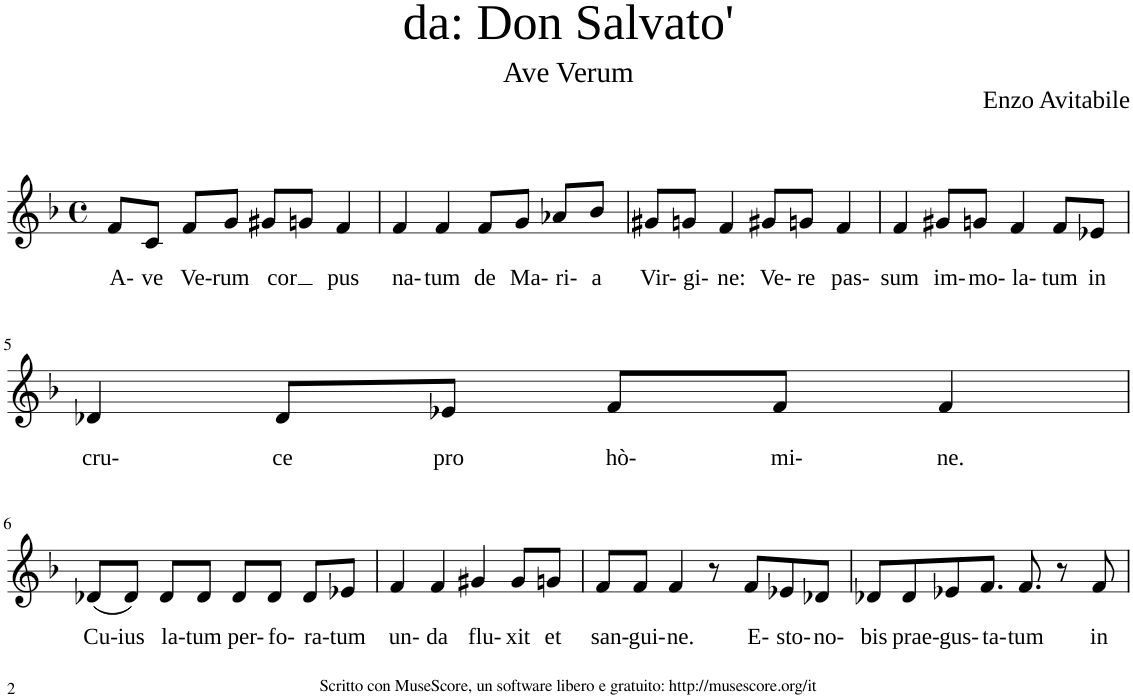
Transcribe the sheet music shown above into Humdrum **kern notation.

**kern	**text
*part1	*part1
*staff1	*staff1
*I"Flute	*
*clefG2	*
*Trd4c7	*
*k[b-]	*
*M4/4	*
*met(c)	*
=1	=1
!	!LO:LY:b
8f/L	A-
!	!LO:LY:b
8c/J	ve
!	!LO:LY:b
8f/L	Ve-
!	!LO:LY:b
8g/J	rum
!	!LO:LY:b
8g#X/L	-cor
8gn/J	.
!	!LO:LY:b
4f/	pus
=2	=2
!	!LO:LY:b
4f/	na-
!	!LO:LY:b
4f/	tum
!	!LO:LY:b
8f/L	de
!	!LO:LY:b
8g/J	Ma-
!	!LO:LY:b
8a-X/L	ri-
!	!LO:LY:b
8b-/J	a
=3	=3
!	!LO:LY:b
8g#X/L	Vir-
!	!LO:LY:b
8gn/J	gi-
!	!LO:LY:b
4f/	ne:
!	!LO:LY:b
8g#X/L	Ve-
!	!LO:LY:b
8gn/J	re
!	!LO:LY:b
4f/	pas-
=4	=4
!	!LO:LY:b
4f/	sum
!	!LO:LY:b
8g#X/L	im-
!	!LO:LY:b
8gn/J	mo-
!	!LO:LY:b
4f/	la-
!	!LO:LY:b
8f/L	tum
!	!LO:LY:b
8e-X/J	in
!!LO:LB:g=z
=5	=5
!	!LO:LY:b
4d-X/	cru-
!	!LO:LY:b
8d-/L	ce
!	!LO:LY:b
8e-X/J	pro
!	!LO:LY:b
8f/L	hò-
!	!LO:LY:b
8f/J	mi-
!	!LO:LY:b
4f/	ne.
!!LO:LB:g=z
=6	=6
!	!LO:LY:b
(8d-X/L	Cu-
!	!LO:LY:b
8d-/J)	ius
!	!LO:LY:b
8d-/L	la-
!	!LO:LY:b
8d-/J	tum
!	!LO:LY:b
8d-/L	per-
!	!LO:LY:b
8d-/J	fo-
!	!LO:LY:b
8d-/L	ra-
!	!LO:LY:b
8e-X/J	tum
=7	=7
!	!LO:LY:b
4f/	un-
!	!LO:LY:b
4f/	da
!	!LO:LY:b
4g#X/	flu-
!	!LO:LY:b
8g#/L	xit
!	!LO:LY:b
8gn/J	et
=8	=8
!	!LO:LY:b
8f/L	san-
!	!LO:LY:b
8f/J	gui-
!	!LO:LY:b
4f/	ne.
8r	.
!	!LO:LY:b
8f/L	E-
!	!LO:LY:b
8e-X/	sto-
!	!LO:LY:b
8d-X/J	no-
=9	=9
!	!LO:LY:b
8d-X/L	bis
!	!LO:LY:b
8d-/	prae-
!	!LO:LY:b
8e-X/	gus-
!	!LO:LY:b
8.f/J	ta-
!	!LO:LY:b
8.f/	tum
8r	.
!	!LO:LY:b
8f/	in
=	=
*-	*-
